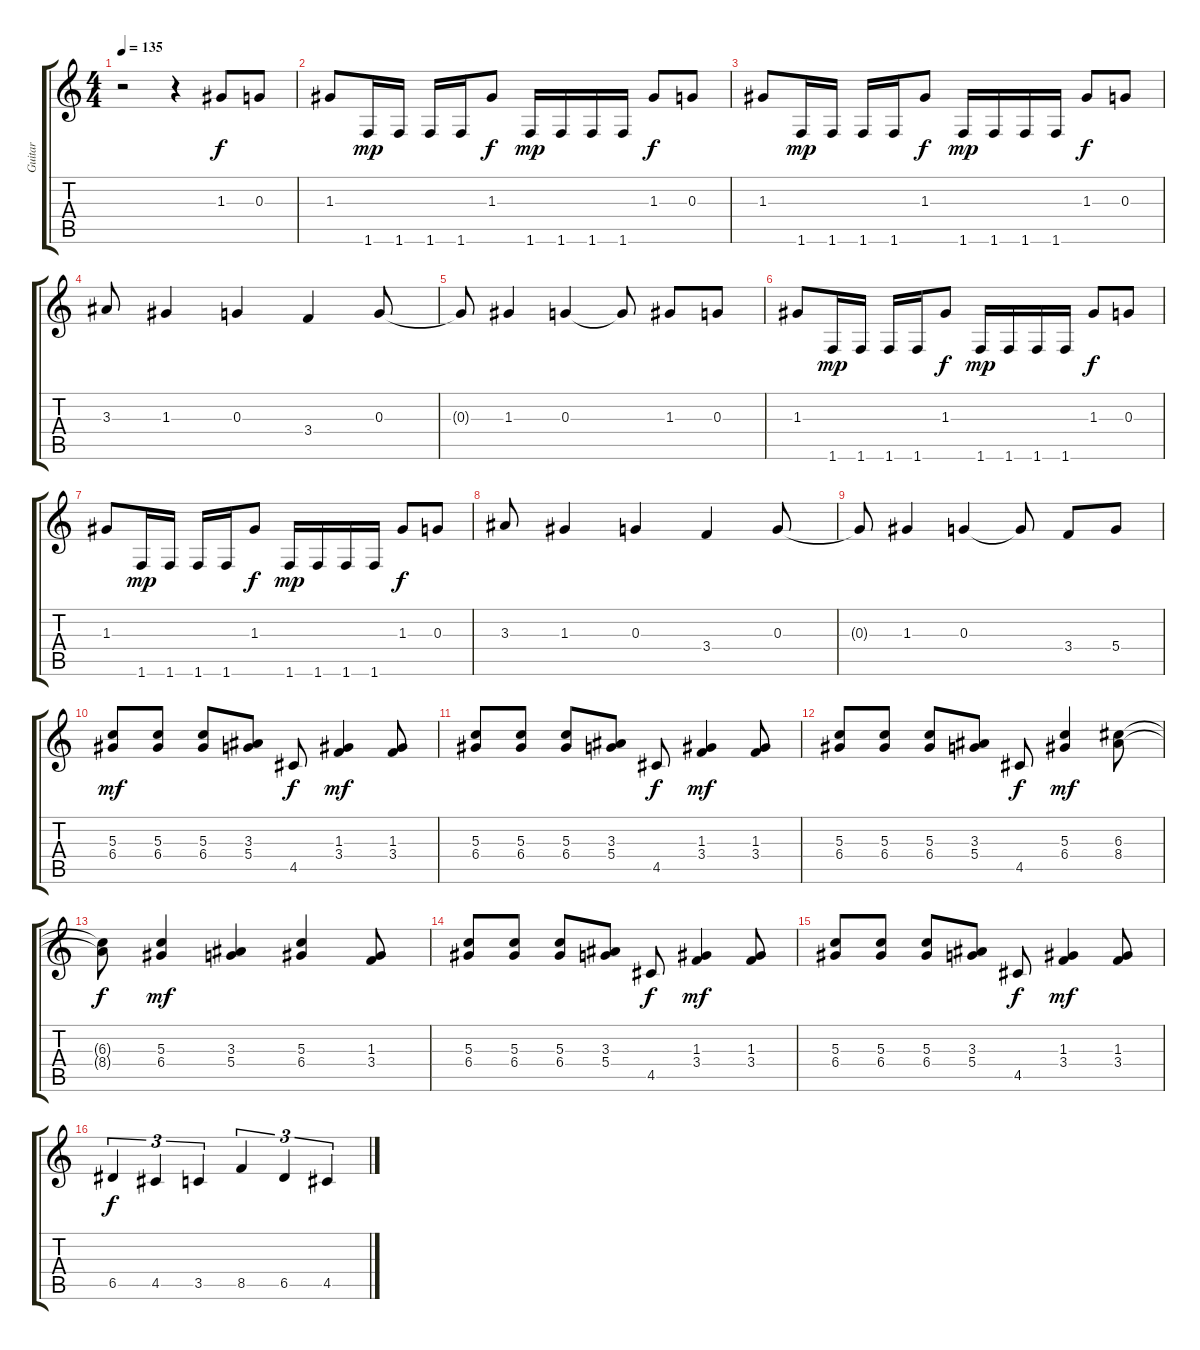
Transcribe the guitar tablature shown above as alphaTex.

\track ("Guitar" "Guitar") {instrument distortionguitar}
\staff {score tabs}
\tuning (E4 B3 G3 D3 A2 E2) {hide}
\ts (4 4)
\tempo 135
\clef g2
\ks c
r.2{dy f instrument distortionguitar} r.4 1.3.8 0.3.8 |
1.3.8 1.6.16{dy mp} 1.6.16 1.6.16 1.6.16 1.3.8{dy f} 1.6.16{dy mp} 1.6.16 1.6.16 1.6.16 1.3.8{dy f} 0.3.8 |
1.3.8 1.6.16{dy mp} 1.6.16 1.6.16 1.6.16 1.3.8{dy f} 1.6.16{dy mp} 1.6.16 1.6.16 1.6.16 1.3.8{dy f} 0.3.8 |
3.3.8 1.3.4 0.3.4 3.4.4 0.3.8 |
0.3{t}.8 1.3.4 0.3.4 0.3{t}.8 1.3.8 0.3.8 |
1.3.8 1.6.16{dy mp} 1.6.16 1.6.16 1.6.16 1.3.8{dy f} 1.6.16{dy mp} 1.6.16 1.6.16 1.6.16 1.3.8{dy f} 0.3.8 |
1.3.8 1.6.16{dy mp} 1.6.16 1.6.16 1.6.16 1.3.8{dy f} 1.6.16{dy mp} 1.6.16 1.6.16 1.6.16 1.3.8{dy f} 0.3.8 |
3.3.8 1.3.4 0.3.4 3.4.4 0.3.8 |
0.3{t}.8 1.3.4 0.3.4 0.3{t}.8 3.4.8 5.4.8 |
(5.3 6.4).8{dy mf} (5.3 6.4).8 (5.3 6.4).8 (3.3 5.4).8 4.5.8{dy f} (1.3 3.4).4{dy mf} (1.3 3.4).8 |
(5.3 6.4).8 (5.3 6.4).8 (5.3 6.4).8 (3.3 5.4).8 4.5.8{dy f} (1.3 3.4).4{dy mf} (1.3 3.4).8 |
(5.3 6.4).8 (5.3 6.4).8 (5.3 6.4).8 (3.3 5.4).8 4.5.8{dy f} (5.3 6.4).4{dy mf} (6.3 8.4).8 |
(6.3{t} 8.4{t}).8{dy f} (5.3 6.4).4{dy mf} (3.3 5.4).4 (5.3 6.4).4 (1.3 3.4).8 |
(5.3 6.4).8 (5.3 6.4).8 (5.3 6.4).8 (3.3 5.4).8 4.5.8{dy f} (1.3 3.4).4{dy mf} (1.3 3.4).8 |
(5.3 6.4).8 (5.3 6.4).8 (5.3 6.4).8 (3.3 5.4).8 4.5.8{dy f} (1.3 3.4).4{dy mf} (1.3 3.4).8 |
6.5.4{tu (3 2) dy f} 4.5.4{tu (3 2)} 3.5.4{tu (3 2)} 8.5.4{tu (3 2)} 6.5.4{tu (3 2)} 4.5.4{tu (3 2)}
